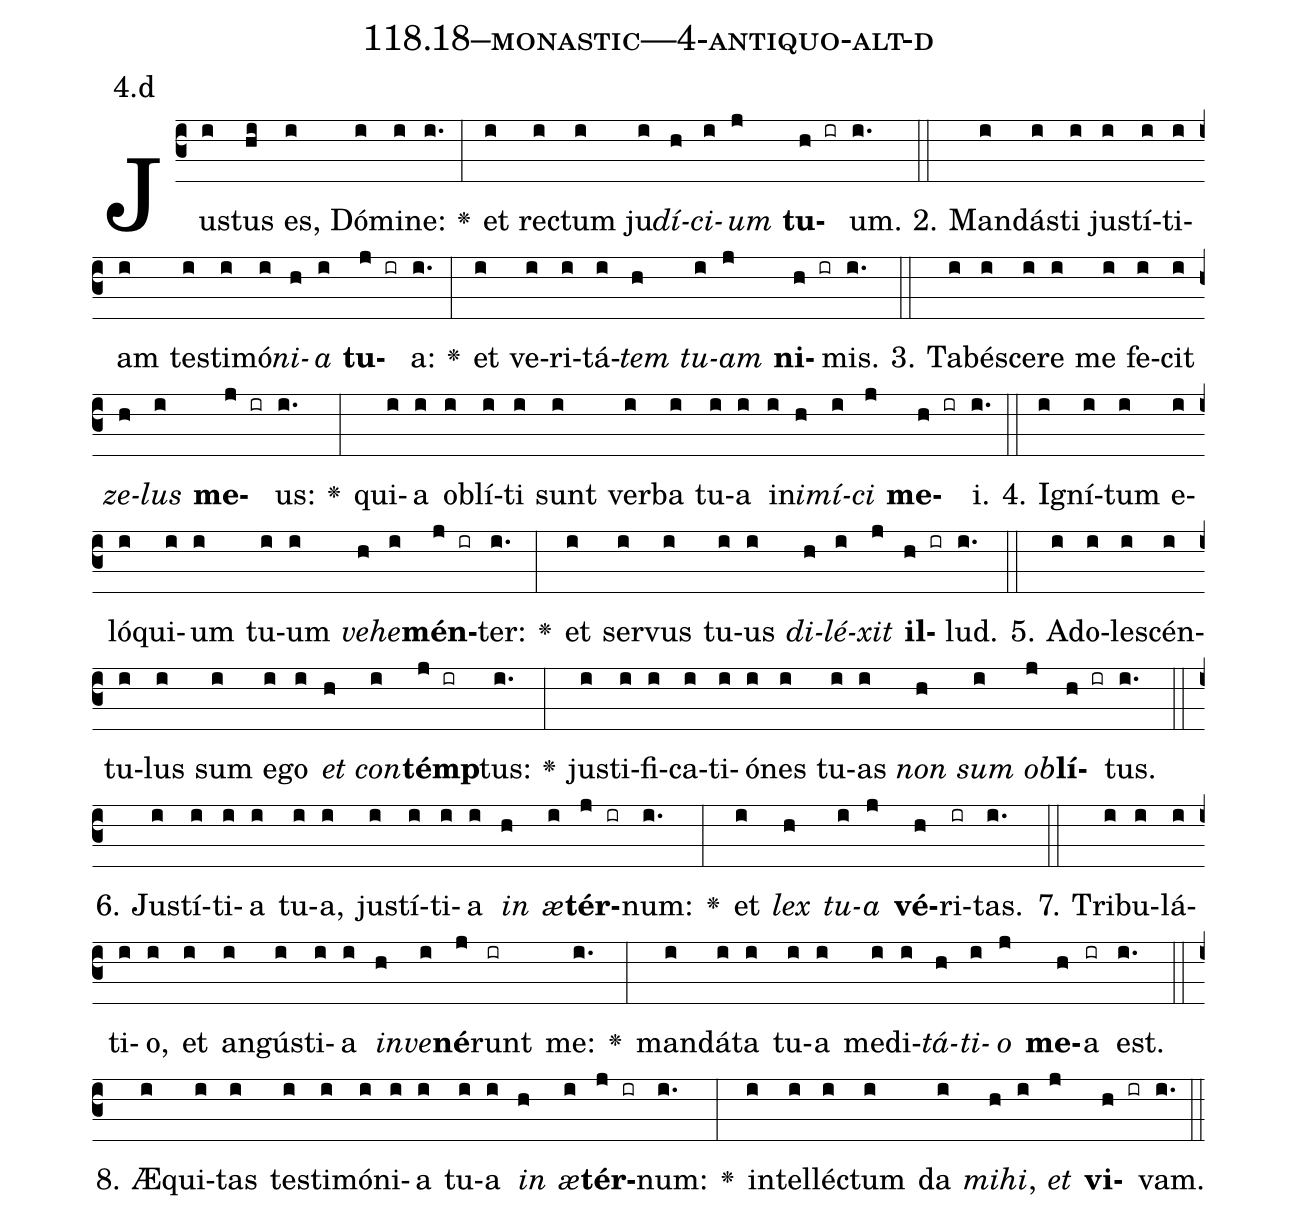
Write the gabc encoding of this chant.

name: 118.18--monastic---4-antiquo-alt-d;
annotation: 4.d;
%%
(c3)Jus(i)tus(hi) es,(i) Dó(i)mi(i)ne:(i.) <v>\greheightstar</v>(:) et(i) rec(i)tum(i) ju(i)<i>dí</i>(h)<i>ci</i>(i)<i>um</i>(j) <b>tu</b>(h ir)um.(i.) (::)
2. Man(i)dás(i)ti(i) jus(i)tí(i)ti(i)am(i) tes(i)ti(i)mó(i)<i>ni</i>(h)<i>a</i>(i) <b>tu</b>(j ir)a:(i.) <v>\greheightstar</v>(:) et(i) ve(i)ri(i)tá(i)<i>tem</i>(h) <i>tu</i>(i)<i>am</i>(j) <b>ni</b>(h ir)mis.(i.) (::)
3. Ta(i)bé(i)sce(i)re(i) me(i) fe(i)cit(i) <i>ze</i>(h)<i>lus</i>(i) <b>me</b>(j ir)us:(i.) <v>\greheightstar</v>(:) qui(i)a(i) ob(i)lí(i)ti(i) sunt(i) ver(i)ba(i) tu(i)a(i) in(i)<i>i</i>(h)<i>mí</i>(i)<i>ci</i>(j) <b>me</b>(h ir)i.(i.) (::)
4. I(i)gní(i)tum(i) e(i)ló(i)qui(i)um(i) tu(i)um(i) <i>ve</i>(h)<i>he</i>(i)<b>mén</b>(j ir)ter:(i.) <v>\greheightstar</v>(:) et(i) ser(i)vus(i) tu(i)us(i) <i>di</i>(h)<i>lé</i>(i)<i>xit</i>(j) <b>il</b>(h ir)lud.(i.) (::)
5. Ad(i)o(i)le(i)scén(i)tu(i)lus(i) sum(i) e(i)go(i) <i>et</i>(h) <i>con</i>(i)<b>témp</b>(j ir)tus:(i.) <v>\greheightstar</v>(:) jus(i)ti(i)fi(i)ca(i)ti(i)ó(i)nes(i) tu(i)as(i) <i>non</i>(h) <i>sum</i>(i) <i>ob</i>(j)<b>lí</b>(h ir)tus.(i.) (::)
6. Jus(i)tí(i)ti(i)a(i) tu(i)a,(i) jus(i)tí(i)ti(i)a(i) <i>in</i>(h) <i>æ</i>(i)<b>tér</b>(j ir)num:(i.) <v>\greheightstar</v>(:) et(i) <i>lex</i>(h) <i>tu</i>(i)<i>a</i>(j) <b>vé</b>(h)ri(ir)tas.(i.) (::)
7. Tri(i)bu(i)lá(i)ti(i)o,(i) et(i) an(i)gús(i)ti(i)a(i) <i>in</i>(h)<i>ve</i>(i)<b>né</b>(j)runt(ir) me:(i.) <v>\greheightstar</v>(:) man(i)dá(i)ta(i) tu(i)a(i) me(i)di(i)<i>tá</i>(h)<i>ti</i>(i)<i>o</i>(j) <b>me</b>(h)a(ir) est.(i.) (::)
8. Æ(i)qui(i)tas(i) tes(i)ti(i)mó(i)ni(i)a(i) tu(i)a(i) <i>in</i>(h) <i>æ</i>(i)<b>tér</b>(j ir)num:(i.) <v>\greheightstar</v>(:) in(i)tel(i)léc(i)tum(i) da(i) <i>mi</i>(h)<i>hi</i>,(i) <i>et</i>(j) <b>vi</b>(h ir)vam.(i.) (::)
